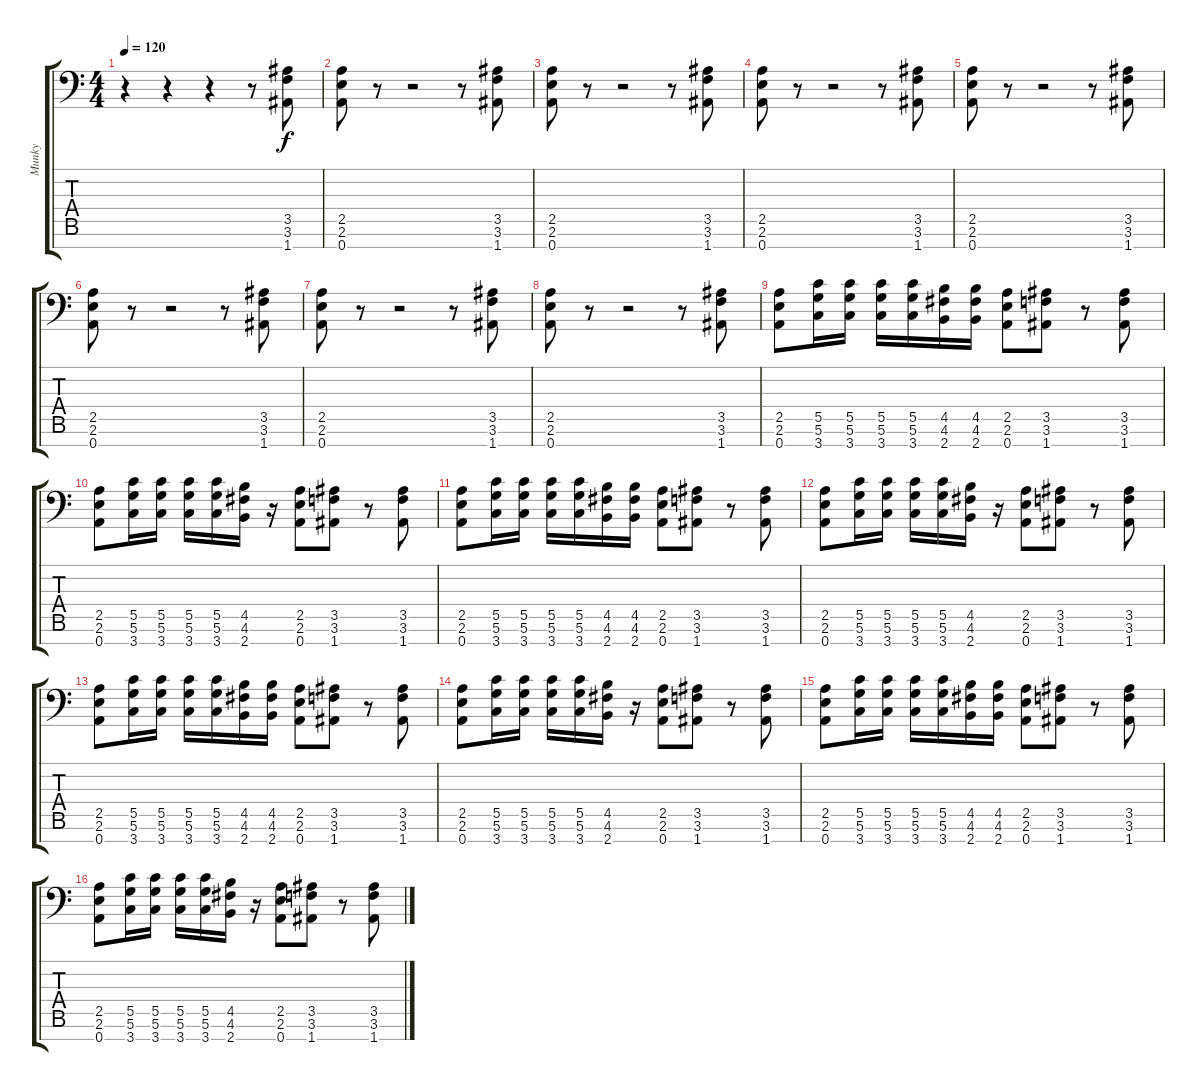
\track ("Munky" "Munky") {instrument distortionguitar}
\staff {score tabs}
\tuning (D4 A3 F3 C3 G2 D2 A1) {hide}
\ts (4 4)
\tempo 120
\clef f4
\ks c
r.4{dy f instrument distortionguitar} r.4 r.4 r.8 (3.5 3.6 1.7).8 |
(2.5 2.6 0.7).8 r.8 r.2 r.8 (3.5 3.6 1.7).8 |
(2.5 2.6 0.7).8 r.8 r.2 r.8 (3.5 3.6 1.7).8 |
(2.5 2.6 0.7).8 r.8 r.2 r.8 (3.5 3.6 1.7).8 |
(2.5 2.6 0.7).8 r.8 r.2 r.8 (3.5 3.6 1.7).8 |
(2.5 2.6 0.7).8 r.8 r.2 r.8 (3.5 3.6 1.7).8 |
(2.5 2.6 0.7).8 r.8 r.2 r.8 (3.5 3.6 1.7).8 |
(2.5 2.6 0.7).8 r.8 r.2 r.8 (3.5 3.6 1.7).8 |
(2.5 2.6 0.7).8 (5.5 5.6 3.7).16 (5.5 5.6 3.7).16 (5.5 5.6 3.7).16 (5.5 5.6 3.7).16 (4.5 4.6 2.7).16 (4.5 4.6 2.7).16 (2.5 2.6 0.7).8 (3.5 3.6 1.7).8 r.8 (3.5 3.6 1.7).8 |
(2.5 2.6 0.7).8 (5.5 5.6 3.7).16 (5.5 5.6 3.7).16 (5.5 5.6 3.7).16 (5.5 5.6 3.7).16 (4.5 4.6 2.7).16 r.16 (2.5 2.6 0.7).8 (3.5 3.6 1.7).8 r.8 (3.5 3.6 1.7).8 |
(2.5 2.6 0.7).8 (5.5 5.6 3.7).16 (5.5 5.6 3.7).16 (5.5 5.6 3.7).16 (5.5 5.6 3.7).16 (4.5 4.6 2.7).16 (4.5 4.6 2.7).16 (2.5 2.6 0.7).8 (3.5 3.6 1.7).8 r.8 (3.5 3.6 1.7).8 |
(2.5 2.6 0.7).8 (5.5 5.6 3.7).16 (5.5 5.6 3.7).16 (5.5 5.6 3.7).16 (5.5 5.6 3.7).16 (4.5 4.6 2.7).16 r.16 (2.5 2.6 0.7).8 (3.5 3.6 1.7).8 r.8 (3.5 3.6 1.7).8 |
(2.5 2.6 0.7).8 (5.5 5.6 3.7).16 (5.5 5.6 3.7).16 (5.5 5.6 3.7).16 (5.5 5.6 3.7).16 (4.5 4.6 2.7).16 (4.5 4.6 2.7).16 (2.5 2.6 0.7).8 (3.5 3.6 1.7).8 r.8 (3.5 3.6 1.7).8 |
(2.5 2.6 0.7).8 (5.5 5.6 3.7).16 (5.5 5.6 3.7).16 (5.5 5.6 3.7).16 (5.5 5.6 3.7).16 (4.5 4.6 2.7).16 r.16 (2.5 2.6 0.7).8 (3.5 3.6 1.7).8 r.8 (3.5 3.6 1.7).8 |
(2.5 2.6 0.7).8 (5.5 5.6 3.7).16 (5.5 5.6 3.7).16 (5.5 5.6 3.7).16 (5.5 5.6 3.7).16 (4.5 4.6 2.7).16 (4.5 4.6 2.7).16 (2.5 2.6 0.7).8 (3.5 3.6 1.7).8 r.8 (3.5 3.6 1.7).8 |
(2.5 2.6 0.7).8 (5.5 5.6 3.7).16 (5.5 5.6 3.7).16 (5.5 5.6 3.7).16 (5.5 5.6 3.7).16 (4.5 4.6 2.7).16 r.16 (2.5 2.6 0.7).8 (3.5 3.6 1.7).8 r.8 (3.5 3.6 1.7).8
